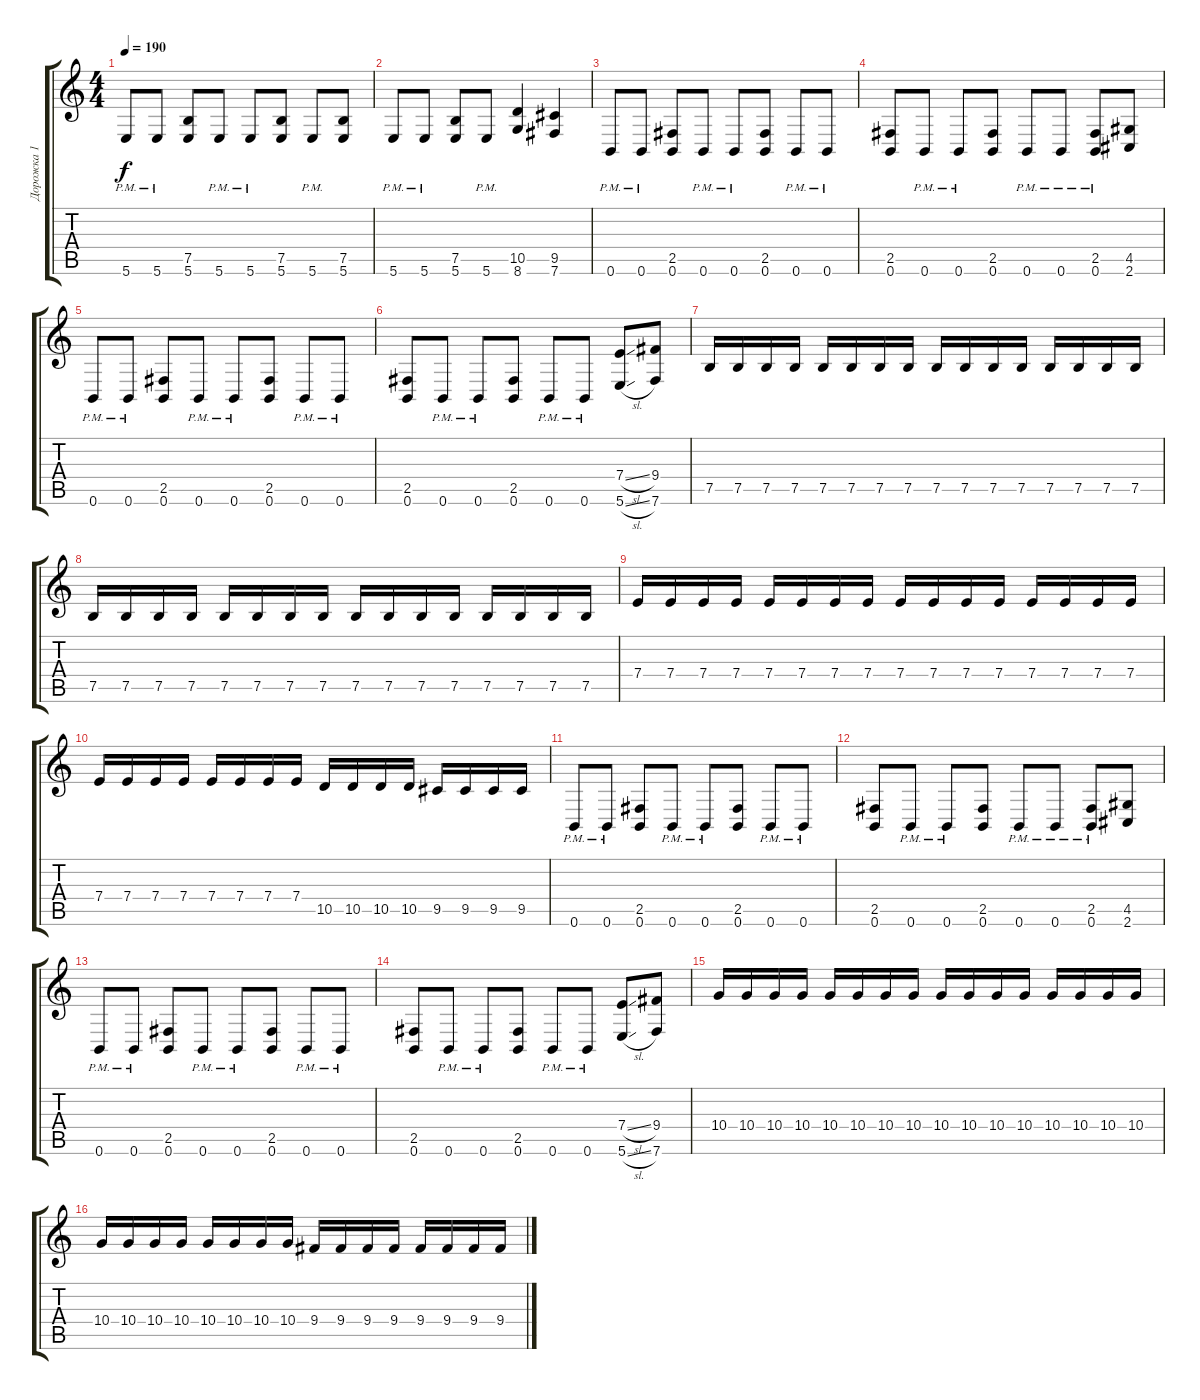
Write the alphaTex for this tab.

\track ("Дорожка 1" "Дорожка 1") {instrument distortionguitar}
\staff {score tabs}
\tuning (B3 Gb3 D3 A2 E2 B1) {hide}
\ts (4 4)
\tempo 190
\clef g2
\ks c
5.6{pm}.8{dy f} 5.6{pm}.8 (7.5 5.6).8 5.6{pm}.8 5.6{pm}.8 (7.5 5.6).8 5.6{pm}.8 (7.5 5.6).8 |
5.6{pm}.8 5.6{pm}.8 (7.5 5.6).8 5.6{pm}.8 (10.5 8.6).4 (9.5 7.6).4 |
0.6{pm}.8 0.6{pm}.8 (2.5 0.6).8 0.6{pm}.8 0.6{pm}.8 (2.5 0.6).8 0.6{pm}.8 0.6{pm}.8 |
(2.5 0.6).8 0.6{pm}.8 0.6{pm}.8 (2.5 0.6).8 0.6{pm}.8 0.6{pm}.8 (2.5 0.6{pm}).8 (4.5 2.6).8 |
0.6{pm}.8 0.6{pm}.8 (2.5 0.6).8 0.6{pm}.8 0.6{pm}.8 (2.5 0.6).8 0.6{pm}.8 0.6{pm}.8 |
(2.5 0.6).8 0.6{pm}.8 0.6{pm}.8 (2.5 0.6).8 0.6{pm}.8 0.6{pm}.8 (7.4{sl} 5.6{sl}).8 (9.4 7.6).8 |
7.5.16 7.5.16 7.5.16 7.5.16 7.5.16 7.5.16 7.5.16 7.5.16 7.5.16 7.5.16 7.5.16 7.5.16 7.5.16 7.5.16 7.5.16 7.5.16 |
7.5.16 7.5.16 7.5.16 7.5.16 7.5.16 7.5.16 7.5.16 7.5.16 7.5.16 7.5.16 7.5.16 7.5.16 7.5.16 7.5.16 7.5.16 7.5.16 |
7.4.16 7.4.16 7.4.16 7.4.16 7.4.16 7.4.16 7.4.16 7.4.16 7.4.16 7.4.16 7.4.16 7.4.16 7.4.16 7.4.16 7.4.16 7.4.16 |
7.4.16 7.4.16 7.4.16 7.4.16 7.4.16 7.4.16 7.4.16 7.4.16 10.5.16 10.5.16 10.5.16 10.5.16 9.5.16 9.5.16 9.5.16 9.5.16 |
0.6{pm}.8 0.6{pm}.8 (2.5 0.6).8 0.6{pm}.8 0.6{pm}.8 (2.5 0.6).8 0.6{pm}.8 0.6{pm}.8 |
(2.5 0.6).8 0.6{pm}.8 0.6{pm}.8 (2.5 0.6).8 0.6{pm}.8 0.6{pm}.8 (2.5{pm} 0.6).8 (4.5 2.6).8 |
0.6{pm}.8 0.6{pm}.8 (2.5 0.6).8 0.6{pm}.8 0.6{pm}.8 (2.5 0.6).8 0.6{pm}.8 0.6{pm}.8 |
(2.5 0.6).8 0.6{pm}.8 0.6{pm}.8 (2.5 0.6).8 0.6{pm}.8 0.6{pm}.8 (7.4{sl} 5.6{sl}).8 (9.4 7.6).8 |
10.4.16 10.4.16 10.4.16 10.4.16 10.4.16 10.4.16 10.4.16 10.4.16 10.4.16 10.4.16 10.4.16 10.4.16 10.4.16 10.4.16 10.4.16 10.4.16 |
10.4.16 10.4.16 10.4.16 10.4.16 10.4.16 10.4.16 10.4.16 10.4.16 9.4.16 9.4.16 9.4.16 9.4.16 9.4.16 9.4.16 9.4.16 9.4.16
